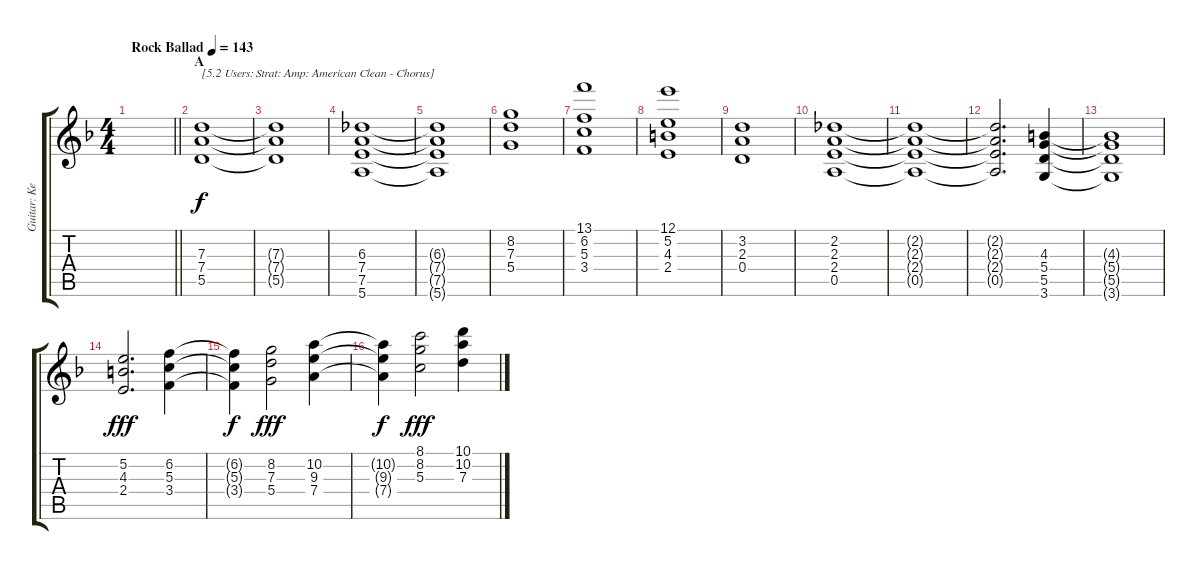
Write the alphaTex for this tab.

\track ("Guitar: Kevin" "Guitar: Ke") {instrument electricguitarclean}
\staff {score tabs}
\tuning (E4 B3 G3 D3 A2 E2) {hide}
\ts (4 4)
\tempo (143 "Rock Ballad")
\clef g2
\barLineRight lightlight
\ks f
|
\section ("" "A")
(7.3 7.4 5.5).1{txt "[5.2 Users: Strat: Amp: American Clean - Chorus]"} |
(7.3{t} 7.4{t} 5.5{t}).1 |
(6.3 7.4 7.5 5.6).1 |
(6.3{t} 7.4{t} 7.5{t} 5.6{t}).1 |
(8.2 7.3 5.4).1 |
(13.1 6.2 5.3 3.4).1 |
(12.1 5.2 4.3 2.4).1 |
(3.2 2.3 0.4).1 |
(2.2 2.3 2.4 0.5).1 |
(2.2{t} 2.3{t} 2.4{t} 0.5{t}).1 |
(2.2{t} 2.3{t} 2.4{t} 0.5{t}).2{d} (4.3 5.4 5.5 3.6).4 |
(4.3{t} 5.4{t} 5.5{t} 3.6{t}).1 |
(5.2 4.3 2.4).2{d dy fff} (6.2 5.3 3.4).4 |
(6.2{t} 5.3{t} 3.4{t}).4{dy f} (8.2 7.3 5.4).2{dy fff} (10.2 9.3 7.4).4 |
(10.2{t} 9.3{t} 7.4{t}).4{dy f} (8.1 8.2 5.3).2{dy fff} (10.1 10.2 7.3).4
